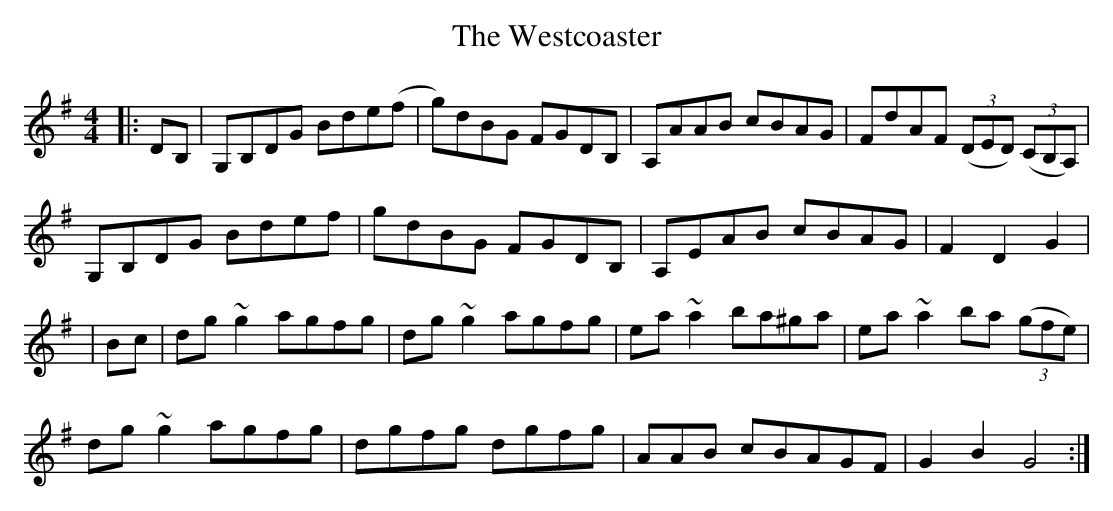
X:1
T: The Westcoaster
M: 4/4
L: 1/8
K: Gmaj
|:DB,|G,B,DG Bde(f|g)dBG FGDB,|A,AAB cBAG|FdAF ((3DED) ((3CB,A,)|
G,B,DG Bdef|gdBG FGDB,|A,EAB cBAG|F2 D2 G2|
|Bc|dg ~g2 agfg|dg ~g2 agfg|ea ~a2 ba^ga|ea~a2 ba ((3gfe)|
dg ~g2 agfg|dgfg dgfg|AAB cBAGF|G2 B2 G4:|
